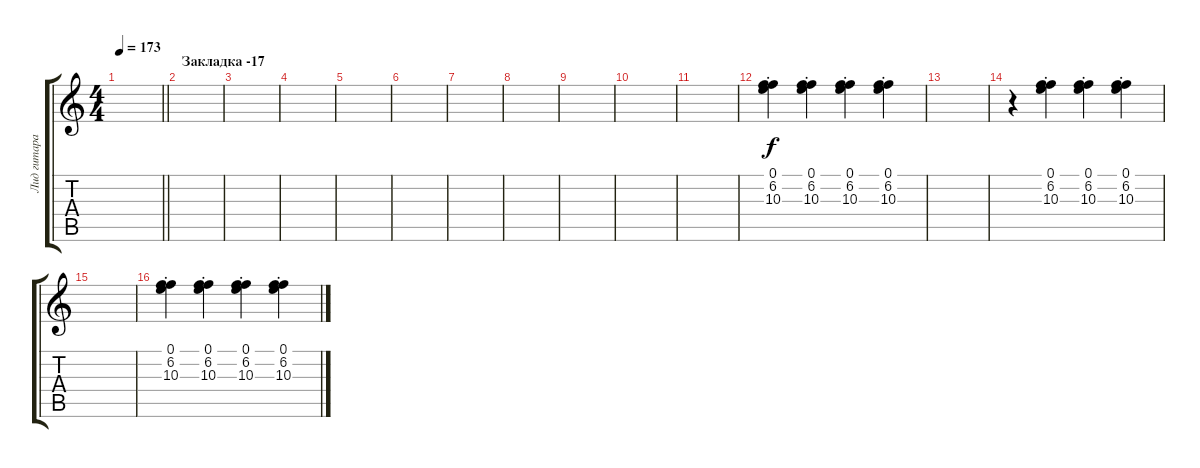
\track ("Лид гитара" "Лид гитара") {instrument distortionguitar}
\staff {score tabs}
\tuning (E4 B3 G3 D3 A2 D2) {hide}
\ts (4 4)
\tempo 173
\clef g2
\barLineRight lightlight
\ks aminor
|
\section ("" "Закладка -17")
|
|
|
|
|
|
|
|
|
|
(0.1{st} 6.2{st} 10.3{st}).4 (0.1{st} 6.2{st} 10.3{st}).4 (0.1{st} 6.2{st} 10.3{st}).4 (0.1{st} 6.2{st} 10.3{st}).4 |
|
r.4 (0.1{st} 6.2{st} 10.3{st}).4 (0.1{st} 6.2{st} 10.3{st}).4 (0.1{st} 6.2{st} 10.3{st}).4 |
|
(0.1{st} 6.2{st} 10.3{st}).4 (0.1{st} 6.2{st} 10.3{st}).4 (0.1{st} 6.2{st} 10.3{st}).4 (0.1{st} 6.2{st} 10.3{st}).4
